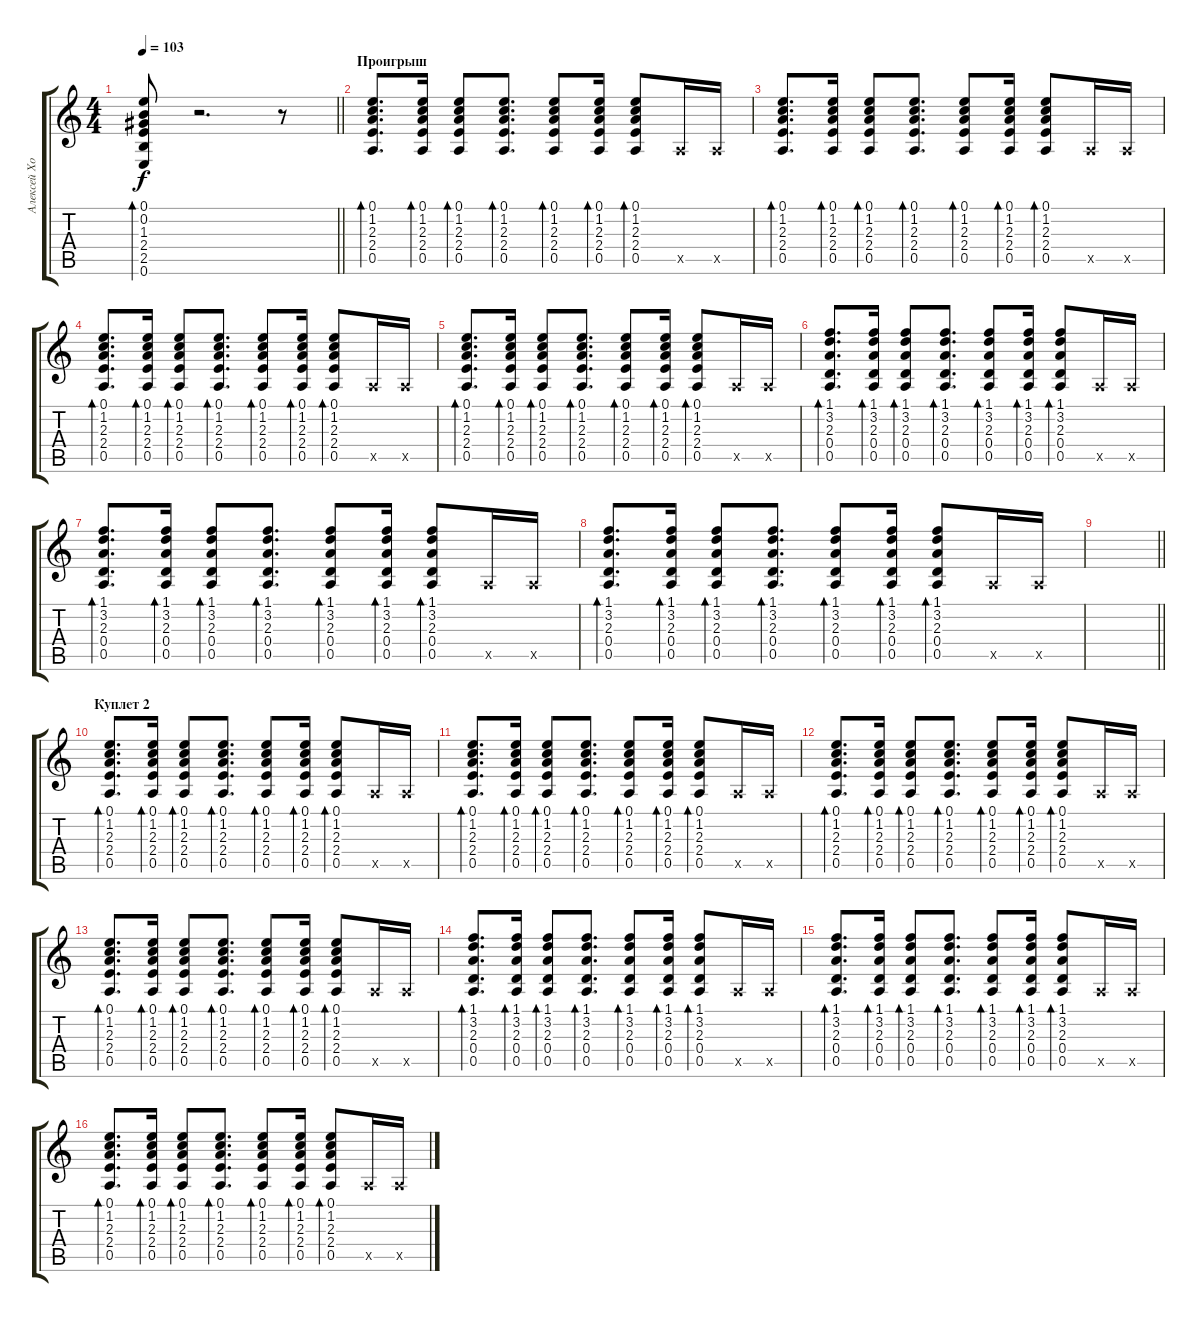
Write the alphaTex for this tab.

\track ("Алексей Хохлов (гитара 3)" "Алексей Хо") {instrument acousticguitarsteel}
\staff {score tabs}
\tuning (E4 B3 G3 D3 A2 E2) {hide}
\ts (4 4)
\tempo 103
\clef g2
\barLineRight lightlight
\ks c
(0.1 0.2 1.3 2.4 2.5 0.6).8{bd 120 dy f} r.2{d} r.8 |
\section ("" "Проигрыш")
(0.1 1.2 2.3 2.4 0.5).8{d bd 120} (0.1 1.2 2.3 2.4 0.5).16{bd 120} (0.1 1.2 2.3 2.4 0.5).8{bd 120} (0.1 1.2 2.3 2.4 0.5).8{d bd 120} (0.1 1.2 2.3 2.4 0.5).8{bd 120} (0.1 1.2 2.3 2.4 0.5).16{bd 120} (0.1 1.2 2.3 2.4 0.5).8{bd 120} 0.5{x}.16 0.5{x}.16 |
(0.1 1.2 2.3 2.4 0.5).8{d bd 120} (0.1 1.2 2.3 2.4 0.5).16{bd 120} (0.1 1.2 2.3 2.4 0.5).8{bd 120} (0.1 1.2 2.3 2.4 0.5).8{d bd 120} (0.1 1.2 2.3 2.4 0.5).8{bd 120} (0.1 1.2 2.3 2.4 0.5).16{bd 120} (0.1 1.2 2.3 2.4 0.5).8{bd 120} 0.5{x}.16 0.5{x}.16 |
(0.1 1.2 2.3 2.4 0.5).8{d bd 120} (0.1 1.2 2.3 2.4 0.5).16{bd 120} (0.1 1.2 2.3 2.4 0.5).8{bd 120} (0.1 1.2 2.3 2.4 0.5).8{d bd 120} (0.1 1.2 2.3 2.4 0.5).8{bd 120} (0.1 1.2 2.3 2.4 0.5).16{bd 120} (0.1 1.2 2.3 2.4 0.5).8{bd 120} 0.5{x}.16 0.5{x}.16 |
(0.1 1.2 2.3 2.4 0.5).8{d bd 120} (0.1 1.2 2.3 2.4 0.5).16{bd 120} (0.1 1.2 2.3 2.4 0.5).8{bd 120} (0.1 1.2 2.3 2.4 0.5).8{d bd 120} (0.1 1.2 2.3 2.4 0.5).8{bd 120} (0.1 1.2 2.3 2.4 0.5).16{bd 120} (0.1 1.2 2.3 2.4 0.5).8{bd 120} 0.5{x}.16 0.5{x}.16 |
(1.1 3.2 2.3 0.4 0.5).8{d bd 120} (1.1 3.2 2.3 0.4 0.5).16{bd 120} (1.1 3.2 2.3 0.4 0.5).8{bd 120} (1.1 3.2 2.3 0.4 0.5).8{d bd 120} (1.1 3.2 2.3 0.4 0.5).8{bd 120} (1.1 3.2 2.3 0.4 0.5).16{bd 120} (1.1 3.2 2.3 0.4 0.5).8{bd 120} 0.5{x}.16 0.5{x}.16 |
(1.1 3.2 2.3 0.4 0.5).8{d bd 120} (1.1 3.2 2.3 0.4 0.5).16{bd 120} (1.1 3.2 2.3 0.4 0.5).8{bd 120} (1.1 3.2 2.3 0.4 0.5).8{d bd 120} (1.1 3.2 2.3 0.4 0.5).8{bd 120} (1.1 3.2 2.3 0.4 0.5).16{bd 120} (1.1 3.2 2.3 0.4 0.5).8{bd 120} 0.5{x}.16 0.5{x}.16 |
(1.1 3.2 2.3 0.4 0.5).8{d bd 120} (1.1 3.2 2.3 0.4 0.5).16{bd 120} (1.1 3.2 2.3 0.4 0.5).8{bd 120} (1.1 3.2 2.3 0.4 0.5).8{d bd 120} (1.1 3.2 2.3 0.4 0.5).8{bd 120} (1.1 3.2 2.3 0.4 0.5).16{bd 120} (1.1 3.2 2.3 0.4 0.5).8{bd 120} 0.5{x}.16 0.5{x}.16 |
\barLineRight lightlight
|
\section ("" "Куплет 2")
(0.1 1.2 2.3 2.4 0.5).8{d bd 120} (0.1 1.2 2.3 2.4 0.5).16{bd 120} (0.1 1.2 2.3 2.4 0.5).8{bd 120} (0.1 1.2 2.3 2.4 0.5).8{d bd 120} (0.1 1.2 2.3 2.4 0.5).8{bd 120} (0.1 1.2 2.3 2.4 0.5).16{bd 120} (0.1 1.2 2.3 2.4 0.5).8{bd 120} 0.5{x}.16 0.5{x}.16 |
(0.1 1.2 2.3 2.4 0.5).8{d bd 120} (0.1 1.2 2.3 2.4 0.5).16{bd 120} (0.1 1.2 2.3 2.4 0.5).8{bd 120} (0.1 1.2 2.3 2.4 0.5).8{d bd 120} (0.1 1.2 2.3 2.4 0.5).8{bd 120} (0.1 1.2 2.3 2.4 0.5).16{bd 120} (0.1 1.2 2.3 2.4 0.5).8{bd 120} 0.5{x}.16 0.5{x}.16 |
(0.1 1.2 2.3 2.4 0.5).8{d bd 120} (0.1 1.2 2.3 2.4 0.5).16{bd 120} (0.1 1.2 2.3 2.4 0.5).8{bd 120} (0.1 1.2 2.3 2.4 0.5).8{d bd 120} (0.1 1.2 2.3 2.4 0.5).8{bd 120} (0.1 1.2 2.3 2.4 0.5).16{bd 120} (0.1 1.2 2.3 2.4 0.5).8{bd 120} 0.5{x}.16 0.5{x}.16 |
(0.1 1.2 2.3 2.4 0.5).8{d bd 120} (0.1 1.2 2.3 2.4 0.5).16{bd 120} (0.1 1.2 2.3 2.4 0.5).8{bd 120} (0.1 1.2 2.3 2.4 0.5).8{d bd 120} (0.1 1.2 2.3 2.4 0.5).8{bd 120} (0.1 1.2 2.3 2.4 0.5).16{bd 120} (0.1 1.2 2.3 2.4 0.5).8{bd 120} 0.5{x}.16 0.5{x}.16 |
(1.1 3.2 2.3 0.4 0.5).8{d bd 120} (1.1 3.2 2.3 0.4 0.5).16{bd 120} (1.1 3.2 2.3 0.4 0.5).8{bd 120} (1.1 3.2 2.3 0.4 0.5).8{d bd 120} (1.1 3.2 2.3 0.4 0.5).8{bd 120} (1.1 3.2 2.3 0.4 0.5).16{bd 120} (1.1 3.2 2.3 0.4 0.5).8{bd 120} 0.5{x}.16 0.5{x}.16 |
(1.1 3.2 2.3 0.4 0.5).8{d bd 120} (1.1 3.2 2.3 0.4 0.5).16{bd 120} (1.1 3.2 2.3 0.4 0.5).8{bd 120} (1.1 3.2 2.3 0.4 0.5).8{d bd 120} (1.1 3.2 2.3 0.4 0.5).8{bd 120} (1.1 3.2 2.3 0.4 0.5).16{bd 120} (1.1 3.2 2.3 0.4 0.5).8{bd 120} 0.5{x}.16 0.5{x}.16 |
(0.1 1.2 2.3 2.4 0.5).8{d bd 120} (0.1 1.2 2.3 2.4 0.5).16{bd 120} (0.1 1.2 2.3 2.4 0.5).8{bd 120} (0.1 1.2 2.3 2.4 0.5).8{d bd 120} (0.1 1.2 2.3 2.4 0.5).8{bd 120} (0.1 1.2 2.3 2.4 0.5).16{bd 120} (0.1 1.2 2.3 2.4 0.5).8{bd 120} 0.5{x}.16 0.5{x}.16
